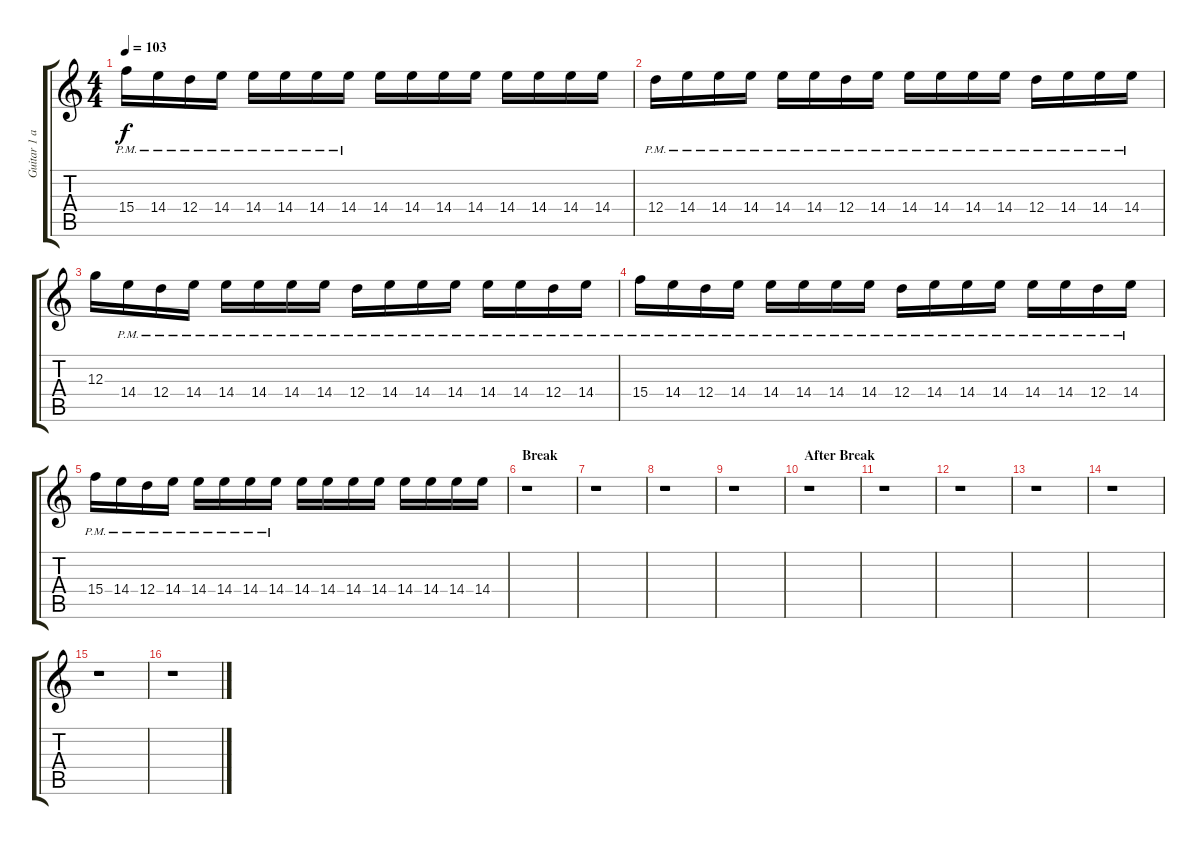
\track ("Guitar 1 a" "Guitar 1 a") {instrument electricguitarmuted}
\staff {score tabs}
\tuning (E4 B3 G3 D3 A2 D2) {hide}
\ts (4 4)
\tempo 103
\clef g2
\ks c
15.4{pm}.16{dy f} 14.4{pm}.16 12.4{pm}.16 14.4{pm}.16 14.4{pm}.16 14.4{pm}.16 14.4{pm}.16 14.4{pm}.16 14.4.16 14.4.16 14.4.16 14.4.16 14.4.16 14.4.16 14.4.16 14.4.16 |
12.4{pm}.16 14.4{pm}.16 14.4{pm}.16 14.4{pm}.16 14.4{pm}.16 14.4{pm}.16 12.4{pm}.16 14.4{pm}.16 14.4{pm}.16 14.4{pm}.16 14.4{pm}.16 14.4{pm}.16 12.4{pm}.16 14.4{pm}.16 14.4{pm}.16 14.4{pm}.16 |
12.3.16 14.4{pm}.16 12.4{pm}.16 14.4{pm}.16 14.4{pm}.16 14.4{pm}.16 14.4{pm}.16 14.4{pm}.16 12.4{pm}.16 14.4{pm}.16 14.4{pm}.16 14.4{pm}.16 14.4{pm}.16 14.4{pm}.16 12.4{pm}.16 14.4{pm}.16 |
15.4{pm}.16 14.4{pm}.16 12.4{pm}.16 14.4{pm}.16 14.4{pm}.16 14.4{pm}.16 14.4{pm}.16 14.4{pm}.16 12.4{pm}.16 14.4{pm}.16 14.4{pm}.16 14.4{pm}.16 14.4{pm}.16 14.4{pm}.16 12.4{pm}.16 14.4{pm}.16 |
15.4{pm}.16 14.4{pm}.16 12.4{pm}.16 14.4{pm}.16 14.4{pm}.16 14.4{pm}.16 14.4{pm}.16 14.4{pm}.16 14.4.16 14.4.16 14.4.16 14.4.16 14.4.16 14.4.16 14.4.16 14.4.16 |
\section ("" "Break")
r.1 |
r.1 |
r.1 |
r.1 |
\section ("" "After Break")
r.1 |
r.1 |
r.1 |
r.1 |
r.1 |
r.1 |
r.1
